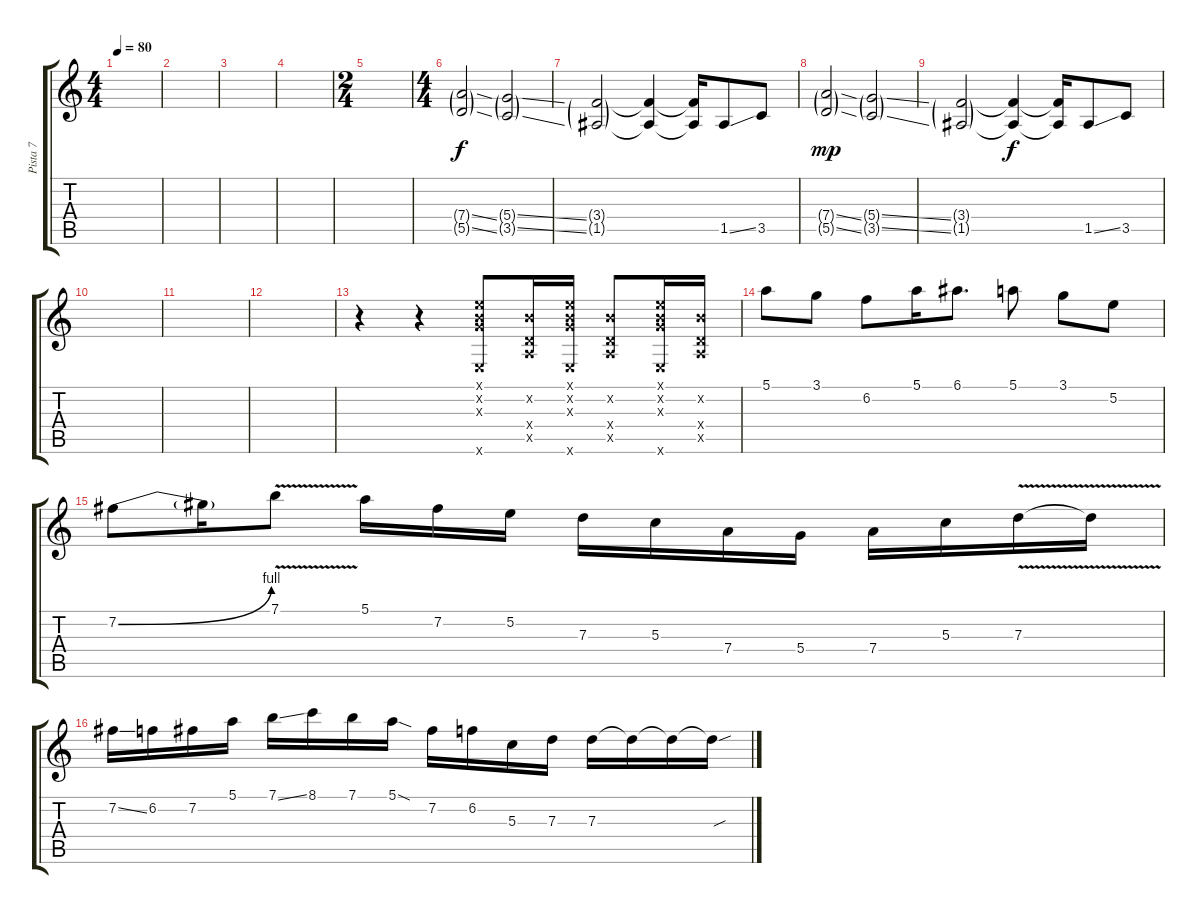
\track ("Pista 7" "Pista 7") {instrument distortionguitar}
\staff {score tabs}
\tuning (E4 B3 G3 D3 A2 E2) {hide}
\ts (4 4)
\tempo 80
\clef g2
\ks c
|
|
|
|
\ts (2 4)
|
\ts (4 4)
(7.4{ss g} 5.5{ss g}).2 (5.4{ss g} 3.5{ss g}).2 |
(3.4{g} 1.5{g}).2 (3.4{t} 1.5{t}).4{dy f} (3.4{t} 1.5{t}).16 1.5{ss}.8 3.5.8 |
(7.4{ss g} 5.5{ss g}).2{dy mp} (5.4{ss g} 3.5{ss g}).2 |
(3.4{g} 1.5{g}).2 (3.4{t} 1.5{t}).4{dy f} (3.4{t} 1.5{t}).16 1.5{ss}.8 3.5.8 |
|
|
|
r.4 r.4 (0.1{x} 0.2{x} 0.3{x} 0.6{x}).8 (0.2{x} 0.4{x} 0.5{x}).16 (0.1{x} 0.2{x} 0.3{x} 0.6{x}).16 (0.2{x} 0.4{x} 0.5{x}).8 (0.1{x} 0.2{x} 0.3{x} 0.6{x}).16 (0.2{x} 0.4{x} 0.5{x}).16 |
5.1.8 3.1.8 6.2.8 5.1.16 6.1.8{d} 5.1.8 3.1.8 5.2.8 |
7.2{be (bend 0 0 60 4)}.8 7.2{t}.16 7.1{v}.8 5.1.16 7.2.16 5.2.16 7.3.16 5.3.16 7.4.16 5.4.16 7.4.16 5.3.16 7.3{v}.16 7.3{t}.16 |
7.2{ss}.16 6.2.16 7.2.16 5.1.16 7.1{ss}.16 8.1.16 7.1.16 5.1{sod}.16 7.2.16 6.2.16 5.3.16 7.3.16 7.3.16 7.3{t}.16 7.3{t}.16 7.3{sou t}.16
